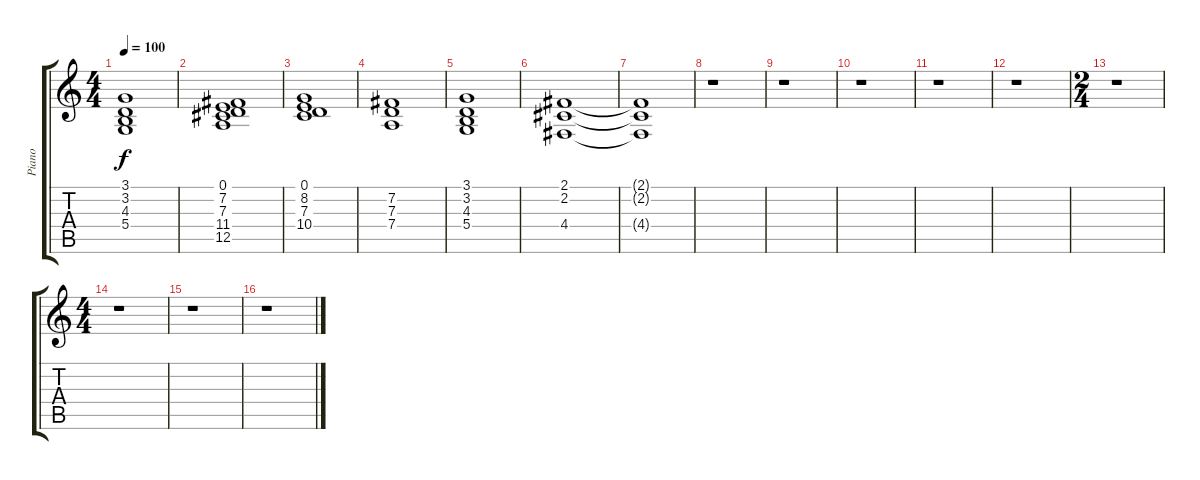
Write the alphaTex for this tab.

\track ("Piano" "Piano") {instrument electricgrandpiano}
\staff {score tabs}
\tuning (E4 B3 G3 D3 A2 E2) {hide}
\ts (4 4)
\tempo 100
\clef g2
\ks c
(3.1 3.2 4.3 5.4).1{dy f} |
(0.1 7.2 7.3 11.4 12.5).1 |
(0.1 8.2 7.3 10.4).1 |
(7.2 7.3 7.4).1 |
(3.1 3.2 4.3 5.4).1 |
(2.1 2.2 4.4).1 |
(2.1{t} 2.2{t} 4.4{t}).1 |
r.1 |
r.1 |
r.1 |
r.1 |
r.1 |
\ts (2 4)
r.1 |
\ts (4 4)
r.1 |
r.1 |
r.1
